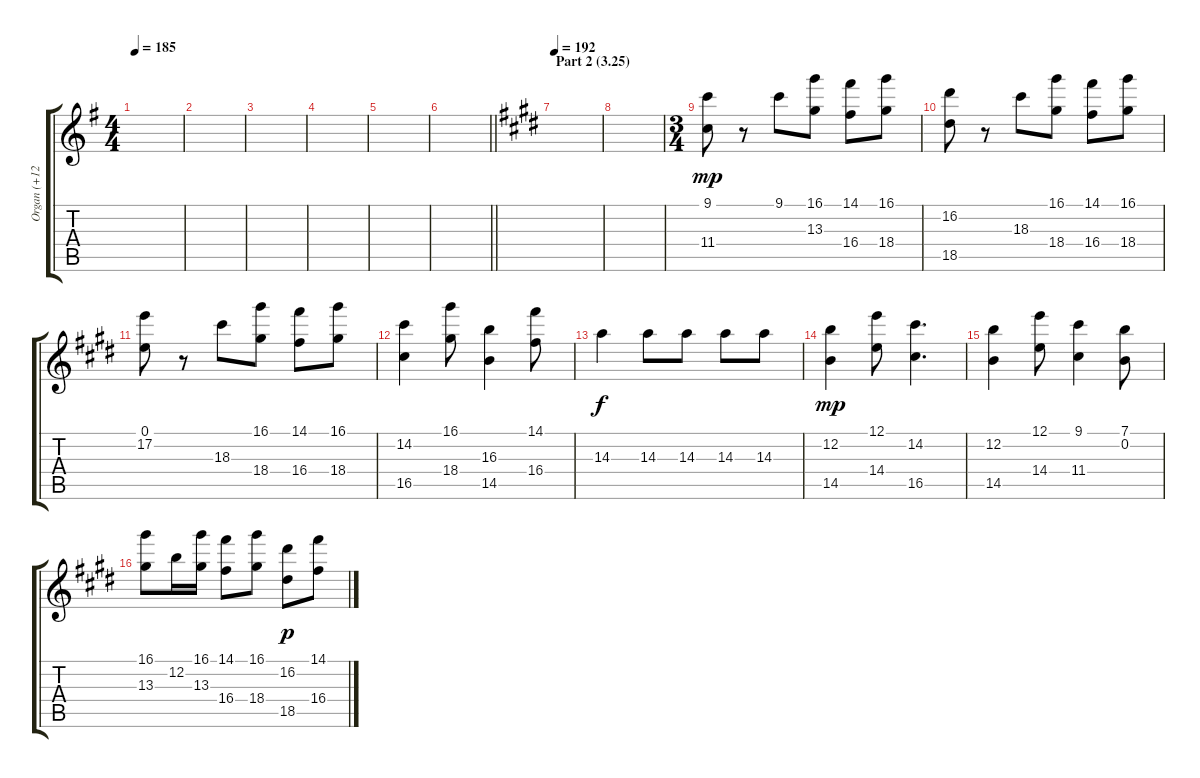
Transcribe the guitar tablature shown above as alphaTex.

\track ("Organ (+12)" "Organ (+12") {instrument percussiveorgan}
\staff {score tabs}
\tuning (E5 B4 G4 D4 A3 E3) {hide}
\ts (4 4)
\tempo 185
\clef g2
\ks g
|
|
|
|
|
\barLineRight lightlight
|
\section ("" "Part 2 (3.25)")
\tempo 192
\ks e
|
|
\ts (3 4)
(9.1 11.4).8{dy mp} r.8 9.1.8 (16.1 13.3).8 (14.1 16.4).8 (16.1 18.4).8 |
(16.2 18.5).8 r.8 18.3.8 (16.1 18.4).8 (14.1 16.4).8 (16.1 18.4).8 |
(0.1 17.2).8 r.8 18.3.8 (16.1 18.4).8 (14.1 16.4).8 (16.1 18.4).8 |
(14.2 16.5).4 (16.1 18.4).8 (16.3 14.5).4 (14.1 16.4).8 |
14.3.4{dy f} 14.3.8 14.3.8 14.3.8 14.3.8 |
(12.2 14.5).4{dy mp} (12.1 14.4).8 (14.2 16.5).4{d} |
(12.2 14.5).4 (12.1 14.4).8 (9.1 11.4).4 (7.1 0.2).8 |
(16.1 13.3).8 12.2.16 (16.1 13.3).16 (14.1 16.4).8 (16.1 18.4).8 (16.2 18.5).8{dy p} (14.1 16.4).8
